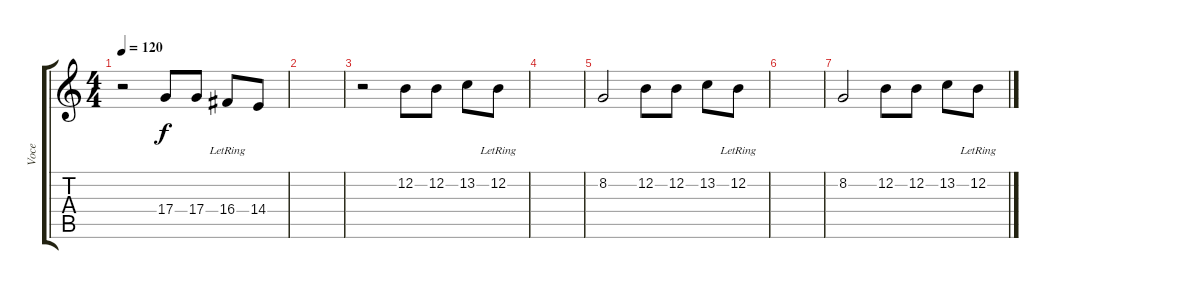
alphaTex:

\track ("Voce" "Voce") {instrument violin}
\staff {score tabs}
\tuning (E4 B3 G3 D3 A2 E2) {hide}
\ts (4 4)
\tempo 120
\clef g2
\ks c
r.2{dy f} 17.4.8 17.4.8 16.4{lr}.8 14.4.8 |
|
r.2 12.2.8 12.2.8 13.2.8 12.2{lr}.8 |
|
8.2.2 12.2.8 12.2.8 13.2.8 12.2{lr}.8 |
|
8.2.2 12.2.8 12.2.8 13.2.8 12.2{lr}.8
